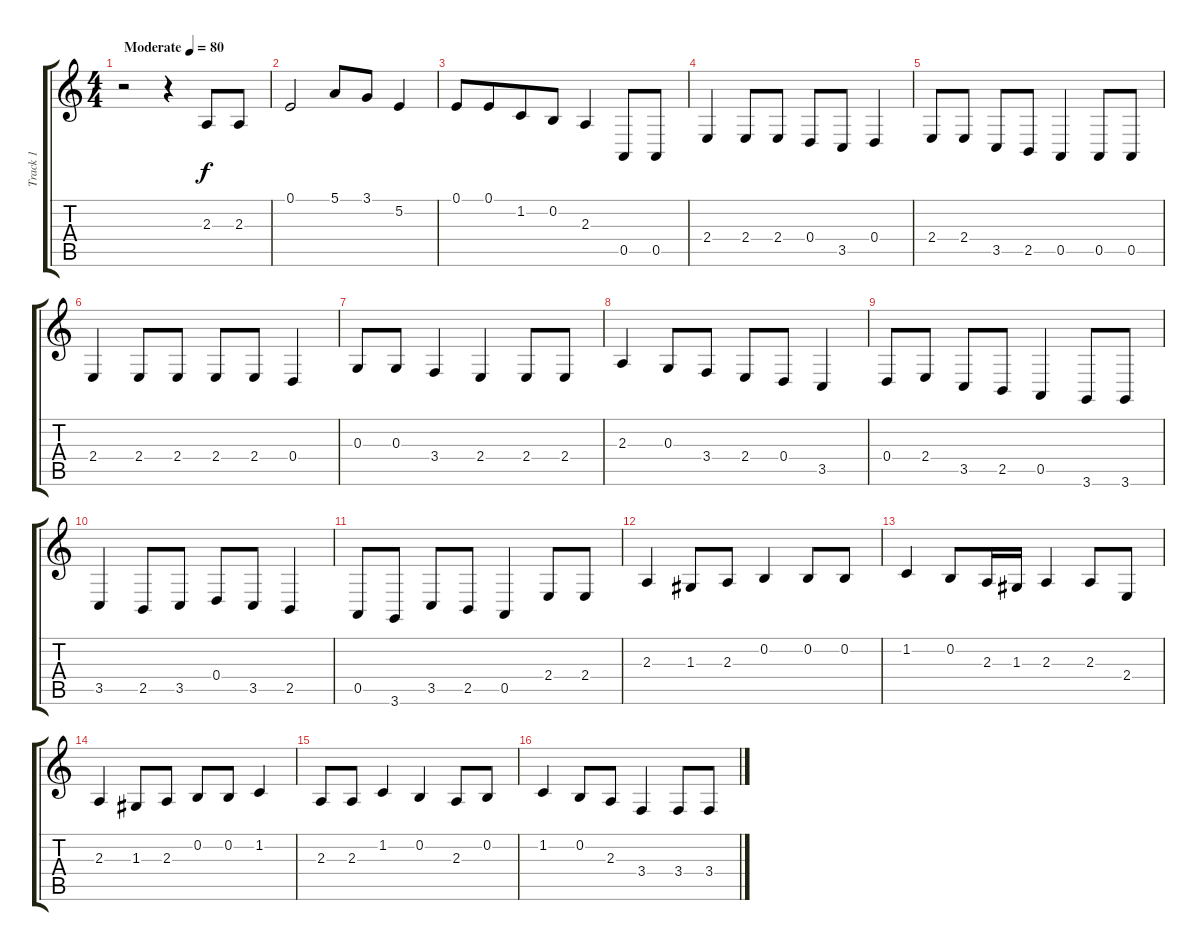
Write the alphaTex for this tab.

\track ("Track 1" "Track 1") {instrument musicbox}
\staff {score tabs}
\tuning (E4 B3 G3 D3 A2 E2) {hide}
\ts (4 4)
\tempo (80 "Moderate")
\clef g2
\ks c
r.2{dy f instrument musicbox} r.4 2.3.8 2.3.8 |
0.1.2 5.1.8 3.1.8 5.2.4 |
0.1.8 0.1.8{beam merge} 1.2.8 0.2.8 2.3.4 0.5.8 0.5.8 |
2.4.4 2.4.8 2.4.8 0.4.8 3.5.8 0.4.4 |
2.4.8 2.4.8 3.5.8 2.5.8 0.5.4 0.5.8 0.5.8 |
2.4.4 2.4.8 2.4.8 2.4.8 2.4.8 0.4.4 |
0.3.8 0.3.8 3.4.4 2.4.4 2.4.8 2.4.8 |
2.3.4 0.3.8 3.4.8 2.4.8 0.4.8 3.5.4 |
0.4.8 2.4.8 3.5.8 2.5.8 0.5.4 3.6.8 3.6.8 |
3.5.4 2.5.8 3.5.8 0.4.8 3.5.8 2.5.4 |
0.5.8 3.6.8 3.5.8 2.5.8 0.5.4 2.4.8 2.4.8 |
2.3.4 1.3.8 2.3.8 0.2.4 0.2.8 0.2.8 |
1.2.4 0.2.8 2.3.16{beam merge} 1.3.16 2.3.4 2.3.8 2.4.8 |
2.3.4 1.3.8 2.3.8 0.2.8 0.2.8 1.2.4 |
2.3.8 2.3.8 1.2.4 0.2.4 2.3.8 0.2.8 |
1.2.4 0.2.8 2.3.8 3.4.4 3.4.8 3.4.8
